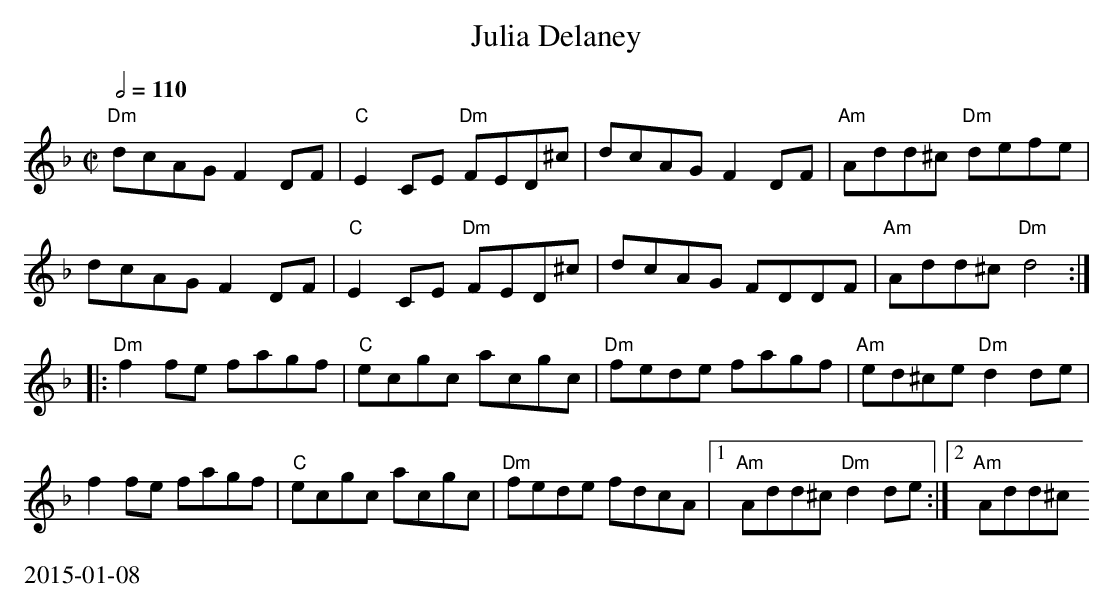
X:1
T:Julia Delaney
M:C|
Q:1/2=110
K:Dm
"Dm"dcAG F2 DF|"C"E2 CE "Dm"FED^c|dcAG F2 DF|"Am"Add^c "Dm"defe|
dcAG F2DF|"C"E2 CE "Dm"FED^c|dcAG FDDF|"Am"Add^c"Dm"d4:|
|:"Dm"f2fe fagf|"C"ecgc acgc |"Dm"fede fagf|"Am"ed^ce "Dm"d2 de|
f2fe fagf|"C"ecgc acgc |"Dm"fede fdcA|1"Am"Add^c "Dm"d2de:|2"Am"Add^c "D
m"d4|]
